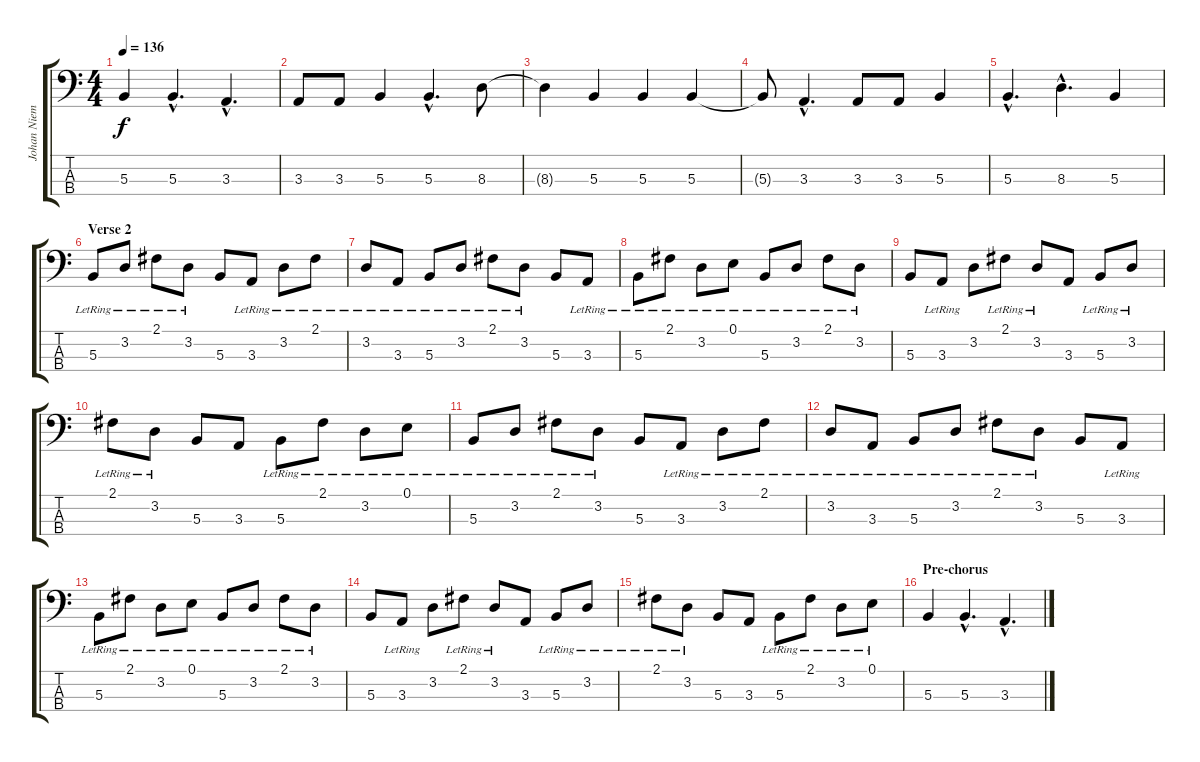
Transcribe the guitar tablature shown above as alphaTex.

\track ("Johan Niemann" "Johan Niem") {instrument electricbasspick}
\staff {score tabs}
\tuning (E2 B1 Gb1 Db1) {hide}
\ts (4 4)
\tempo 136
\clef f4
\ks c
5.3.4{dy f volume 16} 5.3{hac}.4{d} 3.3{hac}.4{d} |
3.3.8 3.3.8 5.3.4 5.3{hac}.4{d} 8.3.8 |
8.3{t}.4 5.3.4 5.3.4 5.3.4 |
5.3{t}.8 3.3{hac}.4{d} 3.3.8 3.3.8 5.3.4 |
5.3{hac}.4{d} 8.3{hac}.4{d} 5.3.4 |
\section ("" "Verse 2")
5.3{lr}.8{volume 13} 3.2{lr}.8 2.1{lr}.8 3.2{lr}.8 5.3.8 3.3{lr}.8 3.2{lr}.8 2.1{lr}.8 |
3.2{lr}.8 3.3{lr}.8 5.3{lr}.8 3.2{lr}.8 2.1{lr}.8 3.2{lr}.8 5.3.8 3.3{lr}.8 |
5.3{lr}.8 2.1{lr}.8 3.2{lr}.8 0.1{lr}.8 5.3{lr}.8 3.2{lr}.8 2.1{lr}.8 3.2{lr}.8 |
5.3.8 3.3{lr}.8 3.2.8 2.1{lr}.8 3.2{lr}.8 3.3.8 5.3{lr}.8 3.2{lr}.8 |
2.1{lr}.8 3.2{lr}.8 5.3.8 3.3.8 5.3{lr}.8 2.1{lr}.8 3.2{lr}.8 0.1{lr}.8 |
5.3{lr}.8 3.2{lr}.8 2.1{lr}.8 3.2{lr}.8 5.3.8 3.3{lr}.8 3.2{lr}.8 2.1{lr}.8 |
3.2{lr}.8 3.3{lr}.8 5.3{lr}.8 3.2{lr}.8 2.1{lr}.8 3.2{lr}.8 5.3.8 3.3{lr}.8 |
5.3{lr}.8 2.1{lr}.8 3.2{lr}.8 0.1{lr}.8 5.3{lr}.8 3.2{lr}.8 2.1{lr}.8 3.2{lr}.8 |
5.3.8 3.3{lr}.8 3.2.8 2.1{lr}.8 3.2{lr}.8 3.3.8 5.3{lr}.8 3.2{lr}.8 |
2.1{lr}.8 3.2{lr}.8 5.3.8 3.3.8 5.3{lr}.8 2.1{lr}.8 3.2{lr}.8 0.1{lr}.8 |
\section ("" "Pre-chorus")
5.3.4{volume 16} 5.3{hac}.4{d} 3.3{hac}.4{d}
